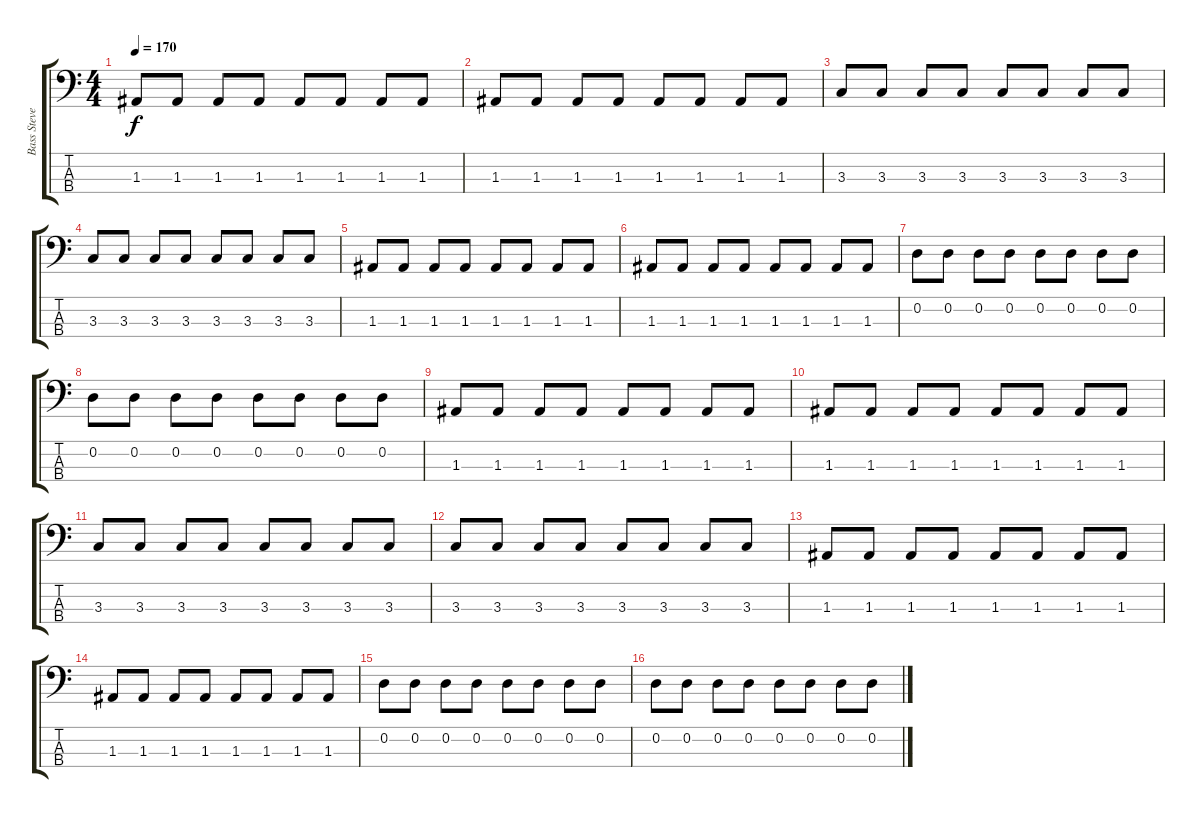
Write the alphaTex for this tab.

\track ("Bass Steve Harris" "Bass Steve") {instrument electricbassfinger}
\staff {score tabs}
\tuning (G2 D2 A1 E1) {hide}
\ts (4 4)
\tempo 170
\clef f4
\ks c
1.3.8{dy f} 1.3.8 1.3.8 1.3.8 1.3.8 1.3.8 1.3.8 1.3.8 |
1.3.8 1.3.8 1.3.8 1.3.8 1.3.8 1.3.8 1.3.8 1.3.8 |
3.3.8 3.3.8 3.3.8 3.3.8 3.3.8 3.3.8 3.3.8 3.3.8 |
3.3.8 3.3.8 3.3.8 3.3.8 3.3.8 3.3.8 3.3.8 3.3.8 |
1.3.8 1.3.8 1.3.8 1.3.8 1.3.8 1.3.8 1.3.8 1.3.8 |
1.3.8 1.3.8 1.3.8 1.3.8 1.3.8 1.3.8 1.3.8 1.3.8 |
0.2.8 0.2.8 0.2.8 0.2.8 0.2.8 0.2.8 0.2.8 0.2.8 |
0.2.8 0.2.8 0.2.8 0.2.8 0.2.8 0.2.8 0.2.8 0.2.8 |
1.3.8 1.3.8 1.3.8 1.3.8 1.3.8 1.3.8 1.3.8 1.3.8 |
1.3.8 1.3.8 1.3.8 1.3.8 1.3.8 1.3.8 1.3.8 1.3.8 |
3.3.8 3.3.8 3.3.8 3.3.8 3.3.8 3.3.8 3.3.8 3.3.8 |
3.3.8 3.3.8 3.3.8 3.3.8 3.3.8 3.3.8 3.3.8 3.3.8 |
1.3.8 1.3.8 1.3.8 1.3.8 1.3.8 1.3.8 1.3.8 1.3.8 |
1.3.8 1.3.8 1.3.8 1.3.8 1.3.8 1.3.8 1.3.8 1.3.8 |
0.2.8 0.2.8 0.2.8 0.2.8 0.2.8 0.2.8 0.2.8 0.2.8 |
0.2.8 0.2.8 0.2.8 0.2.8 0.2.8 0.2.8 0.2.8 0.2.8
